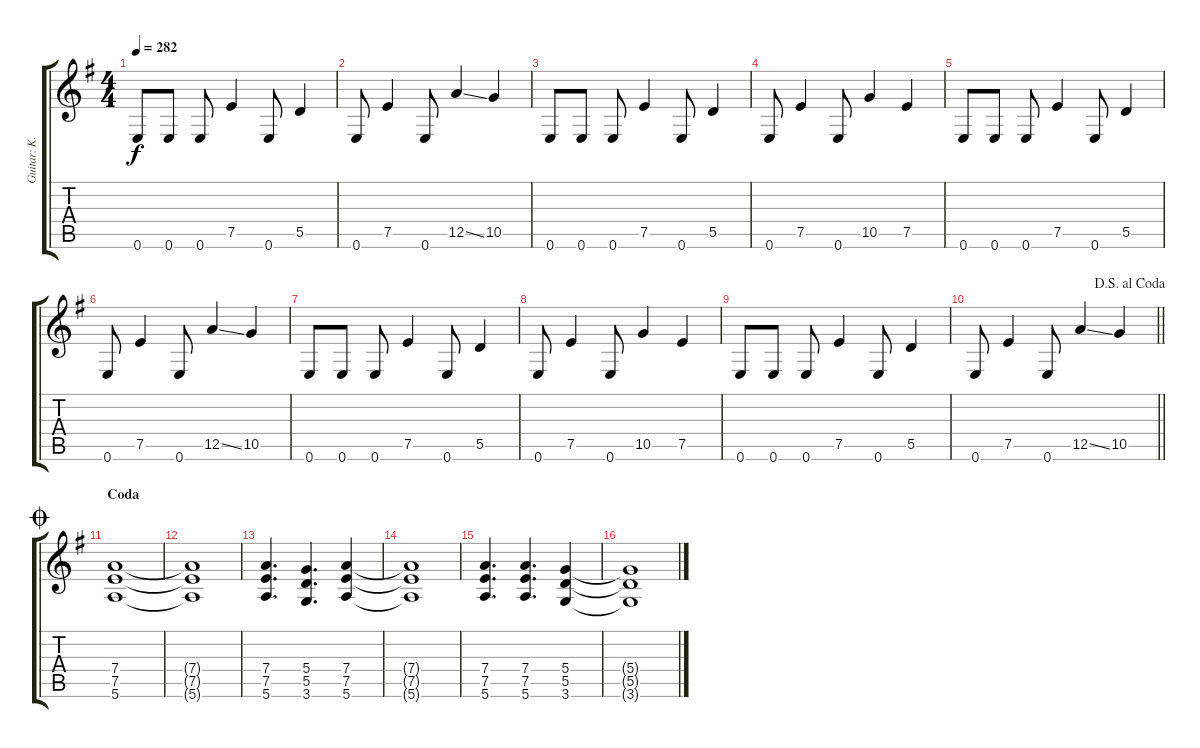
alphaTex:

\track ("Guitar: K.K." "Guitar: K.") {instrument overdrivenguitar}
\staff {score tabs}
\tuning (E4 B3 G3 D3 A2 E2) {hide}
\ts (4 4)
\tempo 282
\clef g2
\ks g
0.6.8{dy f} 0.6.8 0.6.8 7.5.4 0.6.8 5.5.4 |
0.6.8 7.5.4 0.6.8 12.5{ss}.4 10.5.4 |
0.6.8 0.6.8 0.6.8 7.5.4 0.6.8 5.5.4 |
0.6.8 7.5.4 0.6.8 10.5.4 7.5.4 |
0.6.8 0.6.8 0.6.8 7.5.4 0.6.8 5.5.4 |
0.6.8 7.5.4 0.6.8 12.5{ss}.4 10.5.4 |
0.6.8 0.6.8 0.6.8 7.5.4 0.6.8 5.5.4 |
0.6.8 7.5.4 0.6.8 10.5.4 7.5.4 |
0.6.8 0.6.8 0.6.8 7.5.4 0.6.8 5.5.4 |
\jump dalsegnoalcoda
\barLineRight lightlight
0.6.8 7.5.4 0.6.8 12.5{ss}.4 10.5.4 |
\section ("" "Coda")
\jump coda
(7.4 7.5 5.6).1 |
(7.4{t} 7.5{t} 5.6{t}).1 |
(7.4 7.5 5.6).4{d} (5.4 5.5 3.6).4{d} (7.4 7.5 5.6).4 |
(7.4{t} 7.5{t} 5.6{t}).1 |
(7.4 7.5 5.6).4{d} (7.4 7.5 5.6).4{d} (5.4 5.5 3.6).4 |
(5.4{t} 5.5{t} 3.6{t}).1
